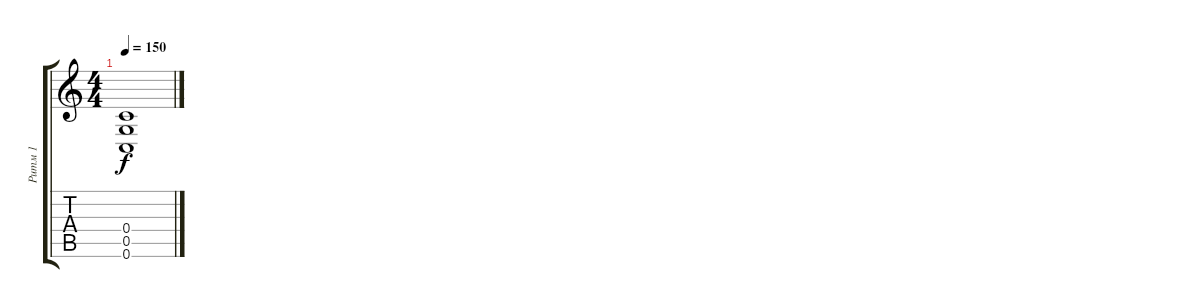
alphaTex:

\track ("Ритм 1" "Ритм 1") {instrument distortionguitar}
\staff {score tabs}
\tuning (D4 A3 F3 C3 G2 C2) {hide}
\ts (4 4)
\tempo 150
\clef g2
\ks c
(0.4{t} 0.5{t} 0.6{t}).1{dy f}
